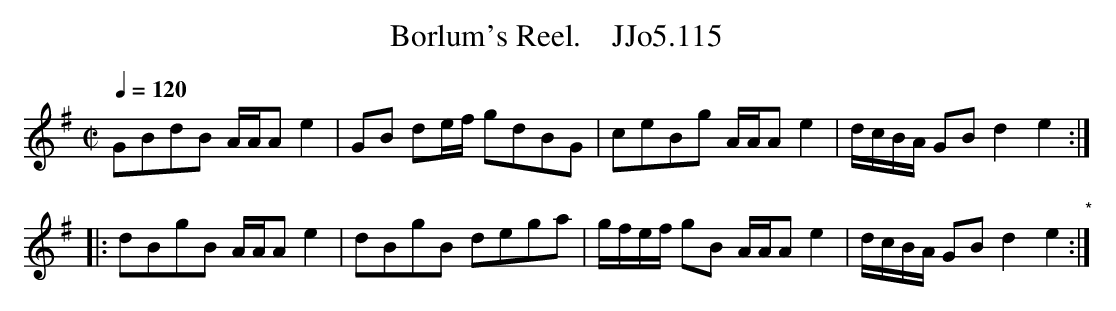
X:1
T:Borlum's Reel.    JJo5.115
Q:1/4=120
M:C|
L:1/8
K:G
GBdB A/A/A e2|GB de/f/ gdBG|ceBg A/A/A e2|d/c/B/A/ GB d2e2 :|
|: dBgB A/A/A e2|dBgB dega| g/f/e/f/ gB A/A/A e2| d/c/B/A/ GB d2e2 "*":|
